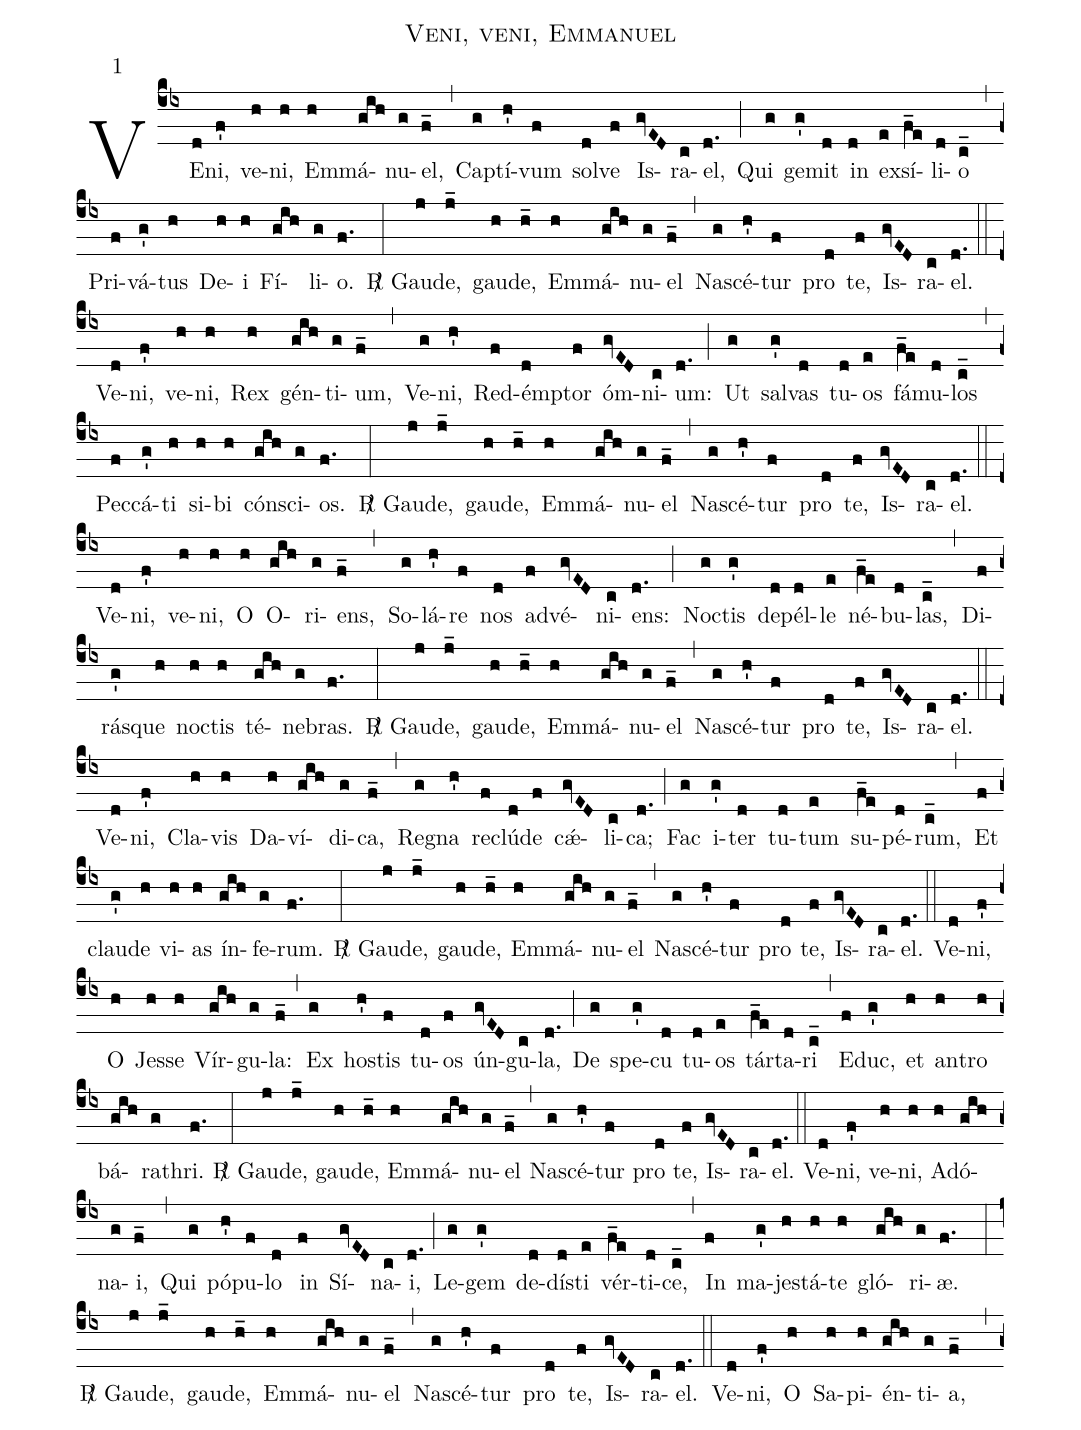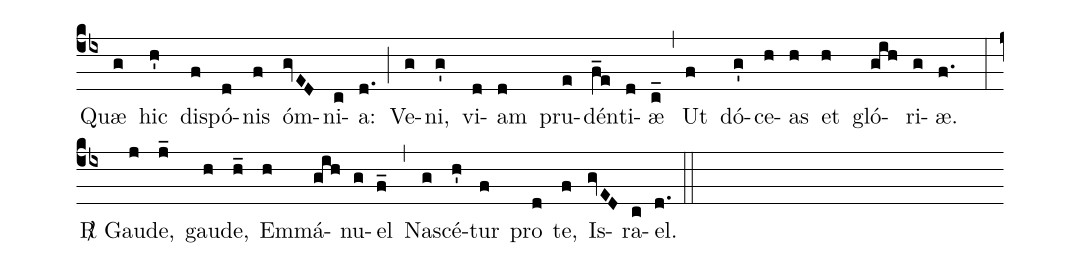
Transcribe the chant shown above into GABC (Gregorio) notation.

name:Veni, veni, Emmanuel ;
mode:1;
%%
(cb4)VE(d)ni,(f') ve(h)ni,(h) Em(h)má(gih)nu(g)el,(f_) (,)
Cap(g)tí(h')vum(f) sol(d)ve(f) Is(gvED)ra(c)el,(d.) (;)
Qui(g) ge(g')mit(d) in(d) ex(e)sí(f_e)li(d)o(c_) (,)
Pri(f)vá(g')tus(h) De(h)i(h) Fí(gih)li(g)o.(f.) (:)

<sp>R/</sp> Gau(j)de,(j_) gau(h)de,(h_) Em(h)má(gih)nu(g)el(f_) (,)
Na(g)scé(h')tur(f) pro(d) te,(f) Is(gvED)ra(c)el.(d.) (::)

Ve(d)ni,(f') ve(h)ni,(h) Rex(h) gén(gih)ti(g)um,(f_) (,)
Ve(g)ni,(h') Red(f)ém(d)ptor(f) óm(gvED)ni(c)um:(d.) (;)
Ut(g) sal(g')vas(d) tu(d)os(e) fá(f_e)mu(d)los(c_) (,)
Pec(f)cá(g')ti(h) si(h)bi(h) cón(gih)sci(g)os.(f.) (:)

<sp>R/</sp> Gau(j)de,(j_) gau(h)de,(h_) Em(h)má(gih)nu(g)el(f_) (,)
Na(g)scé(h')tur(f) pro(d) te,(f) Is(gvED)ra(c)el.(d.) (::)

Ve(d)ni,(f') ve(h)ni,(h) O(h) O(gih)ri(g)ens,(f_) (,)
So(g)lá(h')re(f) nos(d) ad(f)vé(gvED)ni(c)ens:(d.) (;)
No(g)ctis(g') de(d)pél(d)le(e) né(f_e)bu(d)las,(c_) (,)
Di(f)rás(g')que(h) no(h)ctis(h) té(gih)ne(g)bras.(f.) (:)

<sp>R/</sp> Gau(j)de,(j_) gau(h)de,(h_) Em(h)má(gih)nu(g)el(f_) (,)
Na(g)scé(h')tur(f) pro(d) te,(f) Is(gvED)ra(c)el.(d.) (::)

Ve(d)ni,(f') Cla(h)vis(h) Da(h)ví(gih)di(g)ca,(f_) (,)
Re(g)gna(h') re(f)clú(d)de(f) c<sp>'ae</sp>(gvED)li(c)ca;(d.) (;)
Fac(g) i(g')ter(d) tu(d)tum(e) su(f_e)pé(d)rum,(c_) (,)
Et(f) clau(g')de(h) vi(h)as(h) ín(gih)fe(g)rum.(f.) (:)

<sp>R/</sp> Gau(j)de,(j_) gau(h)de,(h_) Em(h)má(gih)nu(g)el(f_) (,)
Na(g)scé(h')tur(f) pro(d) te,(f) Is(gvED)ra(c)el.(d.) (::)

Ve(d)ni,(f') O(h) Jes(h)se(h) Vír(gih)gu(g)la:(f_) (,)
Ex(g) ho(h')stis(f) tu(d)os(f) ún(gvED)gu(c)la,(d.) (;)
De(g) spe(g')cu(d) tu(d)os(e) tár(f_e)ta(d)ri(c_) (,)
E(f)duc,(g') et(h) an(h)tro(h) bá(gih)ra(g)thri.(f.) (:)

<sp>R/</sp> Gau(j)de,(j_) gau(h)de,(h_) Em(h)má(gih)nu(g)el(f_) (,)
Na(g)scé(h')tur(f) pro(d) te,(f) Is(gvED)ra(c)el.(d.) (::)

Ve(d)ni,(f') ve(h)ni,(h) Ad(h)ó(gih)na(g)i,(f_) (,)
Qui(g) pó(h')pu(f)lo(d) in(f) Sí(gvED)na(c)i,(d.) (;)
Le(g)gem(g') de(d)dí(d)sti(e) vér(f_e)ti(d)ce,(c_) (,)
In(f) ma(g')je(h)stá(h)te(h) gló(gih)ri(g)æ.(f.) (:)

<sp>R/</sp> Gau(j)de,(j_) gau(h)de,(h_) Em(h)má(gih)nu(g)el(f_) (,)
Na(g)scé(h')tur(f) pro(d) te,(f) Is(gvED)ra(c)el.(d.) (::)

Ve(d)ni,(f') O(h) Sa(h)pi(h)én(gih)ti(g)a,(f_) (,)
Quæ(g) hic(h') di(f)spó(d)nis(f) óm(gvED)ni(c)a:(d.) (;)
Ve(g)ni,(g') vi(d)am(d) pru(e)dén(f_e)ti(d)æ(c_) (,)
Ut(f) dó(g')ce(h)as(h) et(h) gló(gih)ri(g)æ.(f.) (:)

<sp>R/</sp> Gau(j)de,(j_) gau(h)de,(h_) Em(h)má(gih)nu(g)el(f_) (,)
Na(g)scé(h')tur(f) pro(d) te,(f) Is(gvED)ra(c)el.(d.) (::)
